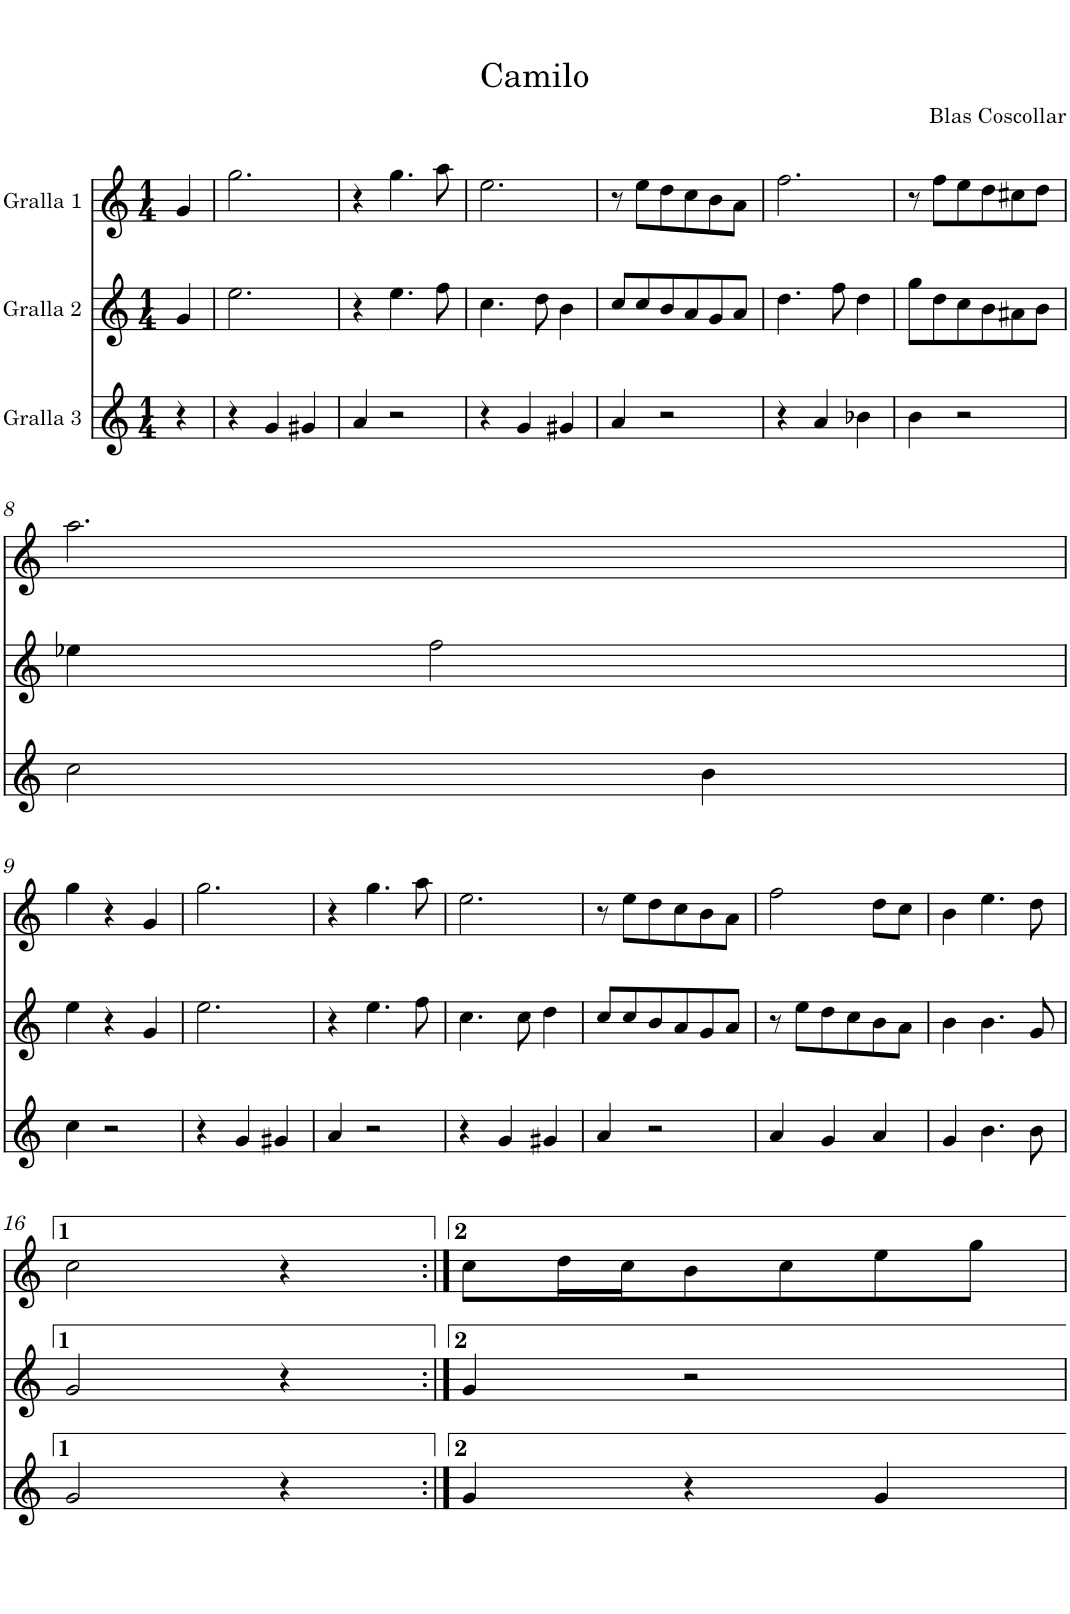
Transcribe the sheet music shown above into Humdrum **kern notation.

**kern	**kern	**kern
*part3	*part2	*part1
*staff3	*staff2	*staff1
*I"Gralla 3	*I"Gralla 2	*I"Gralla 1
*clefG2	*clefG2	*clefG2
*k[]	*k[]	*k[]
*M1/4	*M1/4	*M1/4
=1	=1	=1
4r	4g/	4g/
=2	=2	=2
4r	[4ee\	[4gg\
4g/	2ryy	2ryy
4g#X/	.	.
=3	=3	=3
4a/	4r	4r
2r	4ee\_	4gg\_
.	4.ee\	4.gg\
4ryy	.	.
.	8ff\	8aa\
=4	=4	=4
4r	[4cc\	[4ee\
4g/	4ee\]	4gg\]
4g#X/	8dd\	4.ryy
.	4b\	.
8ryy	.	.
=5	=5	=5
4a/	8cc/L	8r
.	8cc\]	4ee\_
2r	8cc/	.
.	8b/	8ee\L
.	8a/	8dd\
.	8g/	8cc\
4ryy	8a/J	8b\
.	8ryy	8a\J
=6	=6	=6
4r	[4dd\	[4ff\
4a/	8ryy	4ee\]
.	8ff\	.
4b-X\	4dd\	4ryy
=7	=7	=7
4b\	8gg\L	8r
.	8dd\]	4ff\_
2r	8dd\	.
.	8cc\	8ff\L
.	8b\	8ee\
.	8a#X\	8dd\
4ryy	8b\J	8cc#X\
.	8ryy	8dd\J
!!LO:LB:g=z
=8	=8	=8
[4cc\	4ee-X\	[4aa\
4ryy	2ff\	4ff\]
4b\	.	4ryy
!!LO:LB:g=z
=9	=9	=9
4cc\	4ee\	4gg\
4cc\]	4r	4aa\_
2r	4g/	4r
.	4ryy	4g/
=10	=10	=10
4r	[4ee\	[4gg\
4g/	2ryy	4aa\]
4g#X/	.	4ryy
=11	=11	=11
4a/	4r	4r
2r	4ee\_	4gg\_
.	4.ee\	4.gg\
4ryy	.	.
.	8ff\	8aa\
=12	=12	=12
4r	[4cc\	[4ee\
4g/	4ee\]	4gg\]
4g#X/	8cc\	4.ryy
.	4dd\	.
8ryy	.	.
=13	=13	=13
4a/	8cc/L	8r
.	8cc\]	4ee\_
2r	8cc/	.
.	8b/	8ee\L
.	8a/	8dd\
.	8g/	8cc\
4ryy	8a/J	8b\
.	8ryy	8a\J
=14	=14	=14
4a/	8r	[4ff\
.	8ee\L	.
4g/	8dd\	4ee\]
.	8cc\	.
4a/	8b\	8dd\L
.	8a\J	8cc\J
=15	=15	=15
4g/	4b\	4b\
4.b\	4.b\	4ff\]
.	.	4.ee\
8b\	8g/	.
4ryy	4ryy	.
.	.	8dd\
!!LO:LB:g=z
=16	=16	=16
[4g/	[4g/	[4cc\
4ryy	4ryy	4ryy
4r	4r	4r
=17:|!	=17:|!	=17:|!
4g/	4g/	8cc\L
.	.	4cc\]
4g/]	4g/]	.
.	.	16dd\L
.	.	16cc\J
4r	2r	8b\
.	.	8cc\
4g/	.	8ee\
.	.	8gg\J
=	=	=
*-	*-	*-
